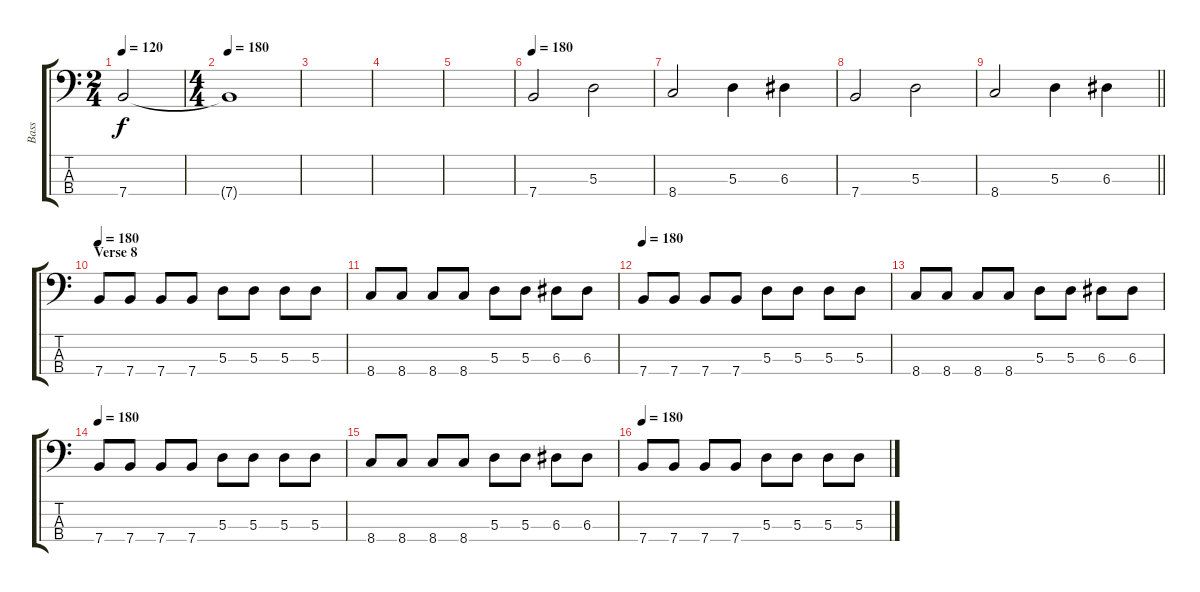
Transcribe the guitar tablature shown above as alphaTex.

\track ("Bass" "Bass") {instrument electricbasspick}
\staff {score tabs}
\tuning (G2 D2 A1 E1) {hide}
\ts (2 4)
\tempo 120
\clef f4
\ks c
7.4{t}.2{dy f} |
\ts (4 4)
\tempo 180
7.4{t}.1 |
|
|
|
\tempo 180
7.4.2 5.3.2 |
8.4.2 5.3.4 6.3.4 |
7.4.2 5.3.2 |
\barLineRight lightlight
8.4.2 5.3.4 6.3.4 |
\section ("" "Verse 8")
\tempo 180
7.4.8 7.4.8 7.4.8 7.4.8 5.3.8 5.3.8 5.3.8 5.3.8 |
8.4.8 8.4.8 8.4.8 8.4.8 5.3.8 5.3.8 6.3.8 6.3.8 |
\tempo 180
7.4.8 7.4.8 7.4.8 7.4.8 5.3.8 5.3.8 5.3.8 5.3.8 |
8.4.8 8.4.8 8.4.8 8.4.8 5.3.8 5.3.8 6.3.8 6.3.8 |
\tempo 180
7.4.8 7.4.8 7.4.8 7.4.8 5.3.8 5.3.8 5.3.8 5.3.8 |
8.4.8 8.4.8 8.4.8 8.4.8 5.3.8 5.3.8 6.3.8 6.3.8 |
\tempo 180
7.4.8 7.4.8 7.4.8 7.4.8 5.3.8 5.3.8 5.3.8 5.3.8
